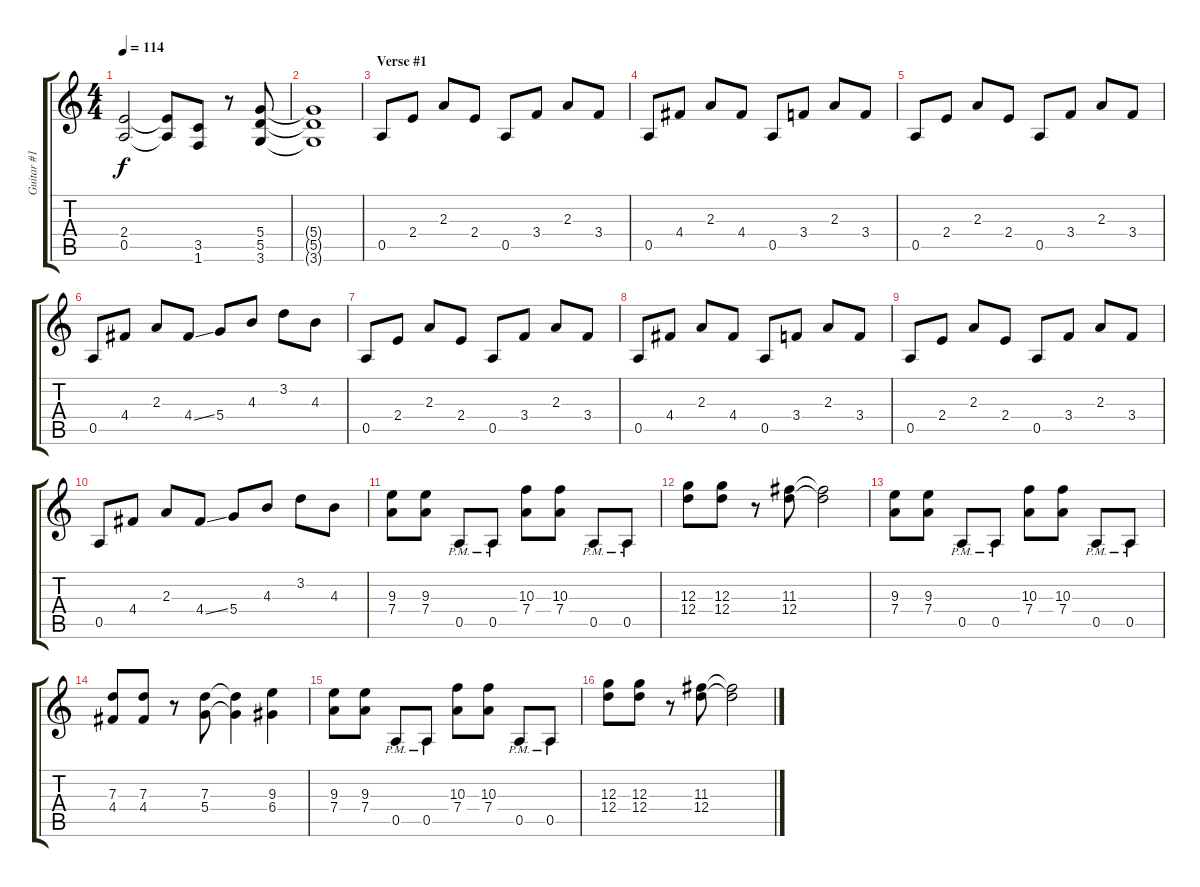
\track ("Guitar #1 and #4" "Guitar #1 ") {instrument distortionguitar}
\staff {score tabs}
\tuning (E4 B3 G3 D3 A2 E2) {hide}
\ts (4 4)
\tempo 114
\clef g2
\ks c
(2.4 0.5).2{dy f} (2.4{t} 0.5{t}).8 (3.5 1.6).8 r.8 (5.4 5.5 3.6).8 |
(5.4{t} 5.5{t} 3.6{t}).1 |
\section ("" "Verse #1")
0.5.8{instrument acousticguitarsteel} 2.4.8 2.3.8 2.4.8 0.5.8 3.4.8 2.3.8 3.4.8 |
0.5.8 4.4.8 2.3.8 4.4.8 0.5.8 3.4.8 2.3.8 3.4.8 |
0.5.8 2.4.8 2.3.8 2.4.8 0.5.8 3.4.8 2.3.8 3.4.8 |
0.5.8 4.4.8 2.3.8 4.4{ss}.8 5.4.8 4.3.8 3.2.8 4.3.8 |
0.5.8 2.4.8 2.3.8 2.4.8 0.5.8 3.4.8 2.3.8 3.4.8 |
0.5.8 4.4.8 2.3.8 4.4.8 0.5.8 3.4.8 2.3.8 3.4.8 |
0.5.8 2.4.8 2.3.8 2.4.8 0.5.8 3.4.8 2.3.8 3.4.8 |
0.5.8 4.4.8 2.3.8 4.4{ss}.8 5.4.8 4.3.8 3.2.8 4.3.8 |
(9.3 7.4).8{instrument distortionguitar} (9.3 7.4).8 0.5{pm}.8{instrument electricguitarmuted} 0.5{pm}.8 (10.3 7.4).8{instrument distortionguitar} (10.3 7.4).8 0.5{pm}.8{instrument electricguitarmuted} 0.5{pm}.8 |
(12.3 12.4).8{instrument distortionguitar} (12.3 12.4).8 r.8 (11.3 12.4).8 (11.3{t} 12.4{t}).2 |
(9.3 7.4).8 (9.3 7.4).8 0.5{pm}.8{instrument electricguitarmuted} 0.5{pm}.8 (10.3 7.4).8{instrument distortionguitar} (10.3 7.4).8 0.5{pm}.8{instrument electricguitarmuted} 0.5{pm}.8 |
(7.3 4.4).8{instrument distortionguitar} (7.3 4.4).8 r.8 (7.3 5.4).8 (7.3{t} 5.4{t}).4 (9.3 6.4).4 |
(9.3 7.4).8 (9.3 7.4).8 0.5{pm}.8{instrument electricguitarmuted} 0.5{pm}.8 (10.3 7.4).8{instrument distortionguitar} (10.3 7.4).8 0.5{pm}.8{instrument electricguitarmuted} 0.5{pm}.8 |
(12.3 12.4).8{instrument distortionguitar} (12.3 12.4).8 r.8 (11.3 12.4).8 (11.3{t} 12.4{t}).2
